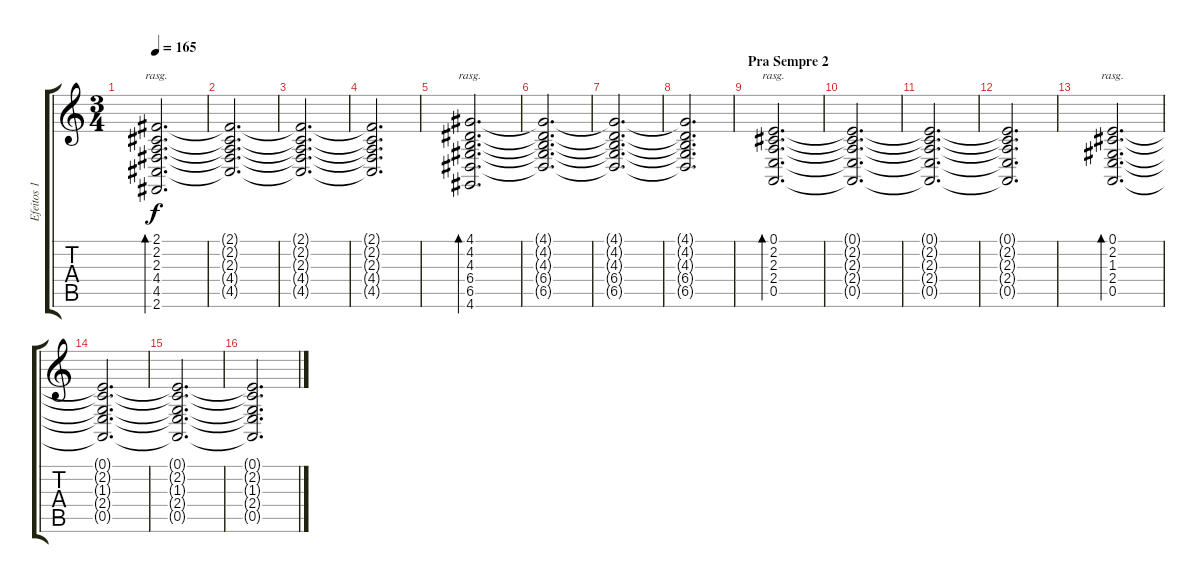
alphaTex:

\track ("Efeitos 1" "Efeitos 1") {instrument electricpiano1}
\staff {score tabs}
\tuning (E4 B3 G3 D3 A2 E2) {hide}
\ts (3 4)
\tempo 165
\clef g2
\ks c
(2.1 2.2 2.3 4.4 4.5 2.6).2{d bd 480 rasg ii dy f} |
(2.1{t} 2.2{t} 2.3{t} 4.4{t} 4.5{t}).2{d} |
(2.1{t} 2.2{t} 2.3{t} 4.4{t} 4.5{t}).2{d} |
(2.1{t} 2.2{t} 2.3{t} 4.4{t} 4.5{t}).2{d} |
(4.1 4.2 4.3 6.4 6.5 4.6).2{d bd 480 rasg ii} |
(4.1{t} 4.2{t} 4.3{t} 6.4{t} 6.5{t}).2{d} |
(4.1{t} 4.2{t} 4.3{t} 6.4{t} 6.5{t}).2{d} |
(4.1{t} 4.2{t} 4.3{t} 6.4{t} 6.5{t}).2{d} |
\section ("" "Pra Sempre 2")
(0.1 2.2 2.3 2.4 0.5).2{d bd 480 rasg ii} |
(0.1{t} 2.2{t} 2.3{t} 2.4{t} 0.5{t}).2{d} |
(0.1{t} 2.2{t} 2.3{t} 2.4{t} 0.5{t}).2{d} |
(0.1{t} 2.2{t} 2.3{t} 2.4{t} 0.5{t}).2{d} |
(0.1 2.2 1.3 2.4 0.5).2{d bd 480 rasg ii} |
(0.1{t} 2.2{t} 1.3{t} 2.4{t} 0.5{t}).2{d} |
(0.1{t} 2.2{t} 1.3{t} 2.4{t} 0.5{t}).2{d} |
(0.1{t} 2.2{t} 1.3{t} 2.4{t} 0.5{t}).2{d}
